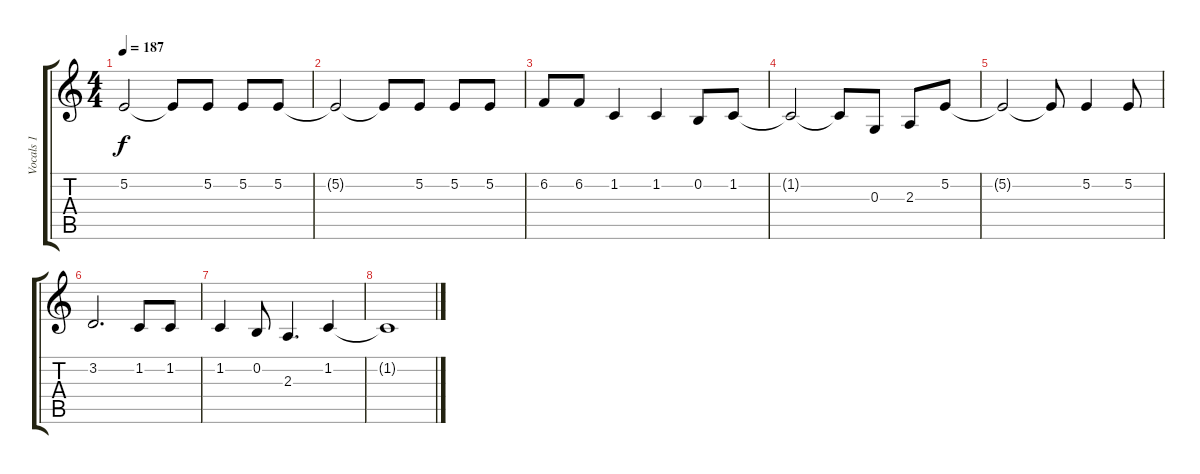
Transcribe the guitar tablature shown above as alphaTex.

\track ("Vocals 1" "Vocals 1") {instrument electricgrandpiano}
\staff {score tabs}
\tuning (E4 B3 G3 D3 A2 E2) {hide}
\ts (4 4)
\tempo 187
\clef g2
\ks c
5.2.2{dy f} 5.2{t}.8 5.2.8 5.2.8 5.2.8 |
5.2{t}.2 5.2{t}.8 5.2.8 5.2.8 5.2.8 |
6.2.8 6.2.8 1.2.4 1.2.4 0.2.8 1.2.8 |
1.2{t}.2 1.2{t}.8 0.3.8 2.3.8 5.2.8 |
5.2{t}.2 5.2{t}.8 5.2.4 5.2.8 |
3.2.2{d} 1.2.8 1.2.8 |
1.2.4 0.2.8 2.3.4{d} 1.2.4 |
1.2{t}.1
